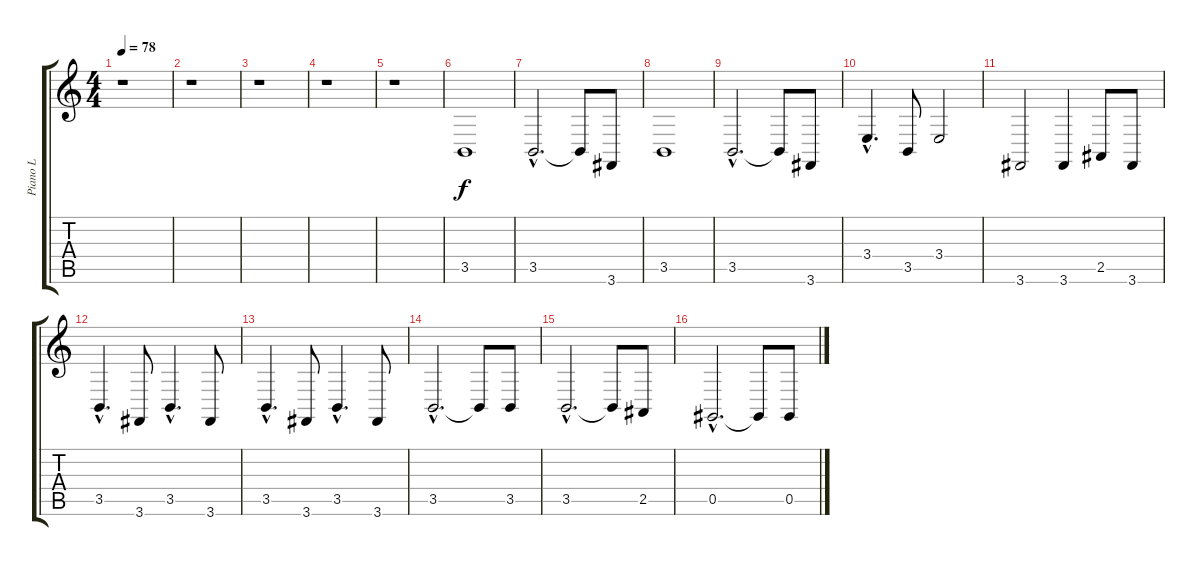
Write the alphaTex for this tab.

\track ("Piano L" "Piano L") {instrument acousticgrandpiano}
\staff {score tabs}
\tuning (Eb4 Bb3 Gb3 Db3 Ab2 Eb2) {hide}
\ts (4 4)
\tempo 78
\clef g2
\ks c
r.1{dy f instrument acousticgrandpiano} |
r.1 |
r.1 |
r.1 |
r.1 |
3.5.1 |
3.5{hac}.2{d} 3.5{t}.8 3.6.8 |
3.5.1 |
3.5{hac}.2{d} 3.5{t}.8 3.6.8 |
3.4{hac}.4{d} 3.5.8 3.4.2 |
3.6.2 3.6.4 2.5.8 3.6.8 |
3.5{hac}.4{d} 3.6.8 3.5{hac}.4{d} 3.6.8 |
3.5{hac}.4{d} 3.6.8 3.5{hac}.4{d} 3.6.8 |
3.5{hac}.2{d} 3.5{t}.8 3.5.8 |
3.5{hac}.2{d} 3.5{t}.8 2.5.8 |
0.5{hac}.2{d} 0.5{t}.8 0.5.8
